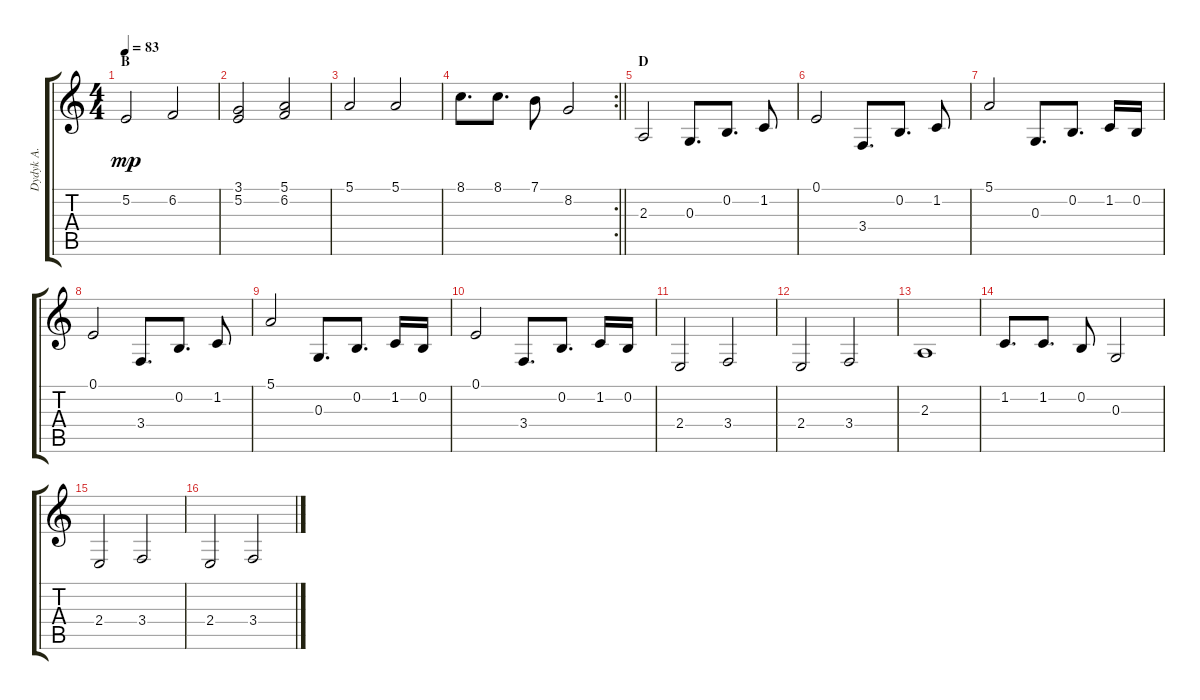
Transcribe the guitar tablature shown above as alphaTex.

\track ("Dydyk A." "Dydyk A.") {instrument cello}
\staff {score tabs}
\tuning (E4 B3 G3 D3 A2 E2) {hide}
\ts (4 4)
\section ("" "B")
\tempo 83
\clef g2
\ks c
5.2.2{dy mp} 6.2.2 |
(3.1 5.2).2 (5.1 6.2).2 |
5.1.2 5.1.2 |
\rc 2
\barLineRight lightlight
8.1.8{d} 8.1.8{d} 7.1.8 8.2.2 |
\section ("" "D")
2.3.2 0.3.8{d} 0.2.8{d} 1.2.8 |
0.1.2 3.4.8{d} 0.2.8{d} 1.2.8 |
5.1.2 0.3.8{d} 0.2.8{d} 1.2.16 0.2.16 |
0.1.2 3.4.8{d} 0.2.8{d} 1.2.8 |
5.1.2 0.3.8{d} 0.2.8{d} 1.2.16 0.2.16 |
0.1.2 3.4.8{d} 0.2.8{d} 1.2.16 0.2.16 |
2.4.2 3.4.2 |
2.4.2 3.4.2 |
2.3.1 |
1.2.8{d} 1.2.8{d} 0.2.8 0.3.2 |
2.4.2 3.4.2 |
2.4.2 3.4.2
